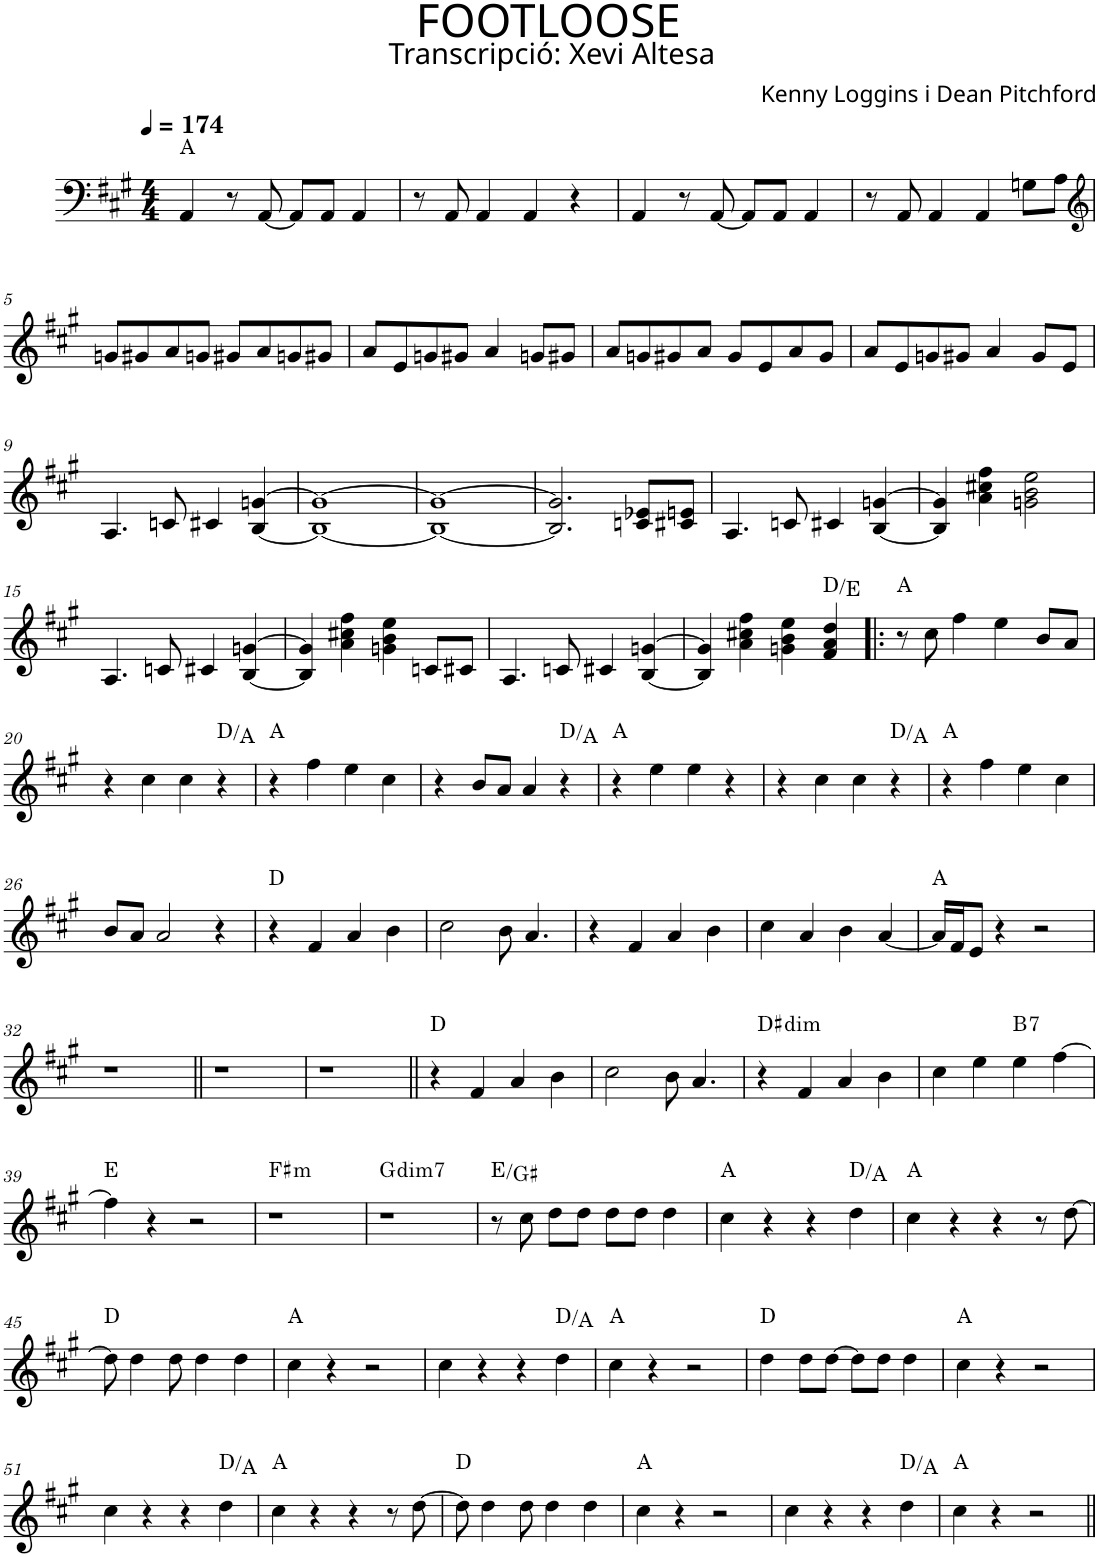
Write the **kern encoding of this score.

**kern	**harte
*part1	*part1
*staff1	*
*I"P1	*
*clefF4	*
*k[f#c#g#]	*
*A:	*
*M4/4	*
*MM174	*
=1	=1
4AA/	A:maj
8r	.
[<8AA/	.
8AA/L]	.
8AA/J	.
4AA/	.
=2	=2
8r	.
8AA/	.
4AA/	.
4AA/	.
4r	.
=3	=3
4AA/	.
8r	.
[<8AA/	.
8AA/L]	.
8AA/J	.
4AA/	.
=4	=4
8r	.
8AA/	.
4AA/	.
4AA/	.
8Gn\L	.
8A\J	.
!!LO:LB:g=z
=5	=5
*clefG2	*
8gn/L	.
8g#X/	.
8a/	.
8gn/J	.
8g#X/L	.
8a/	.
8gn/	.
8g#X/J	.
=6	=6
8a/L	.
8e/	.
8gn/	.
8g#X/J	.
4a/	.
8gn/L	.
8g#X/J	.
=7	=7
8a/L	.
8gn/	.
8g#X/	.
8a/J	.
8g#/L	.
8e/	.
8a/	.
8g#/J	.
=8	=8
8a/L	.
8e/	.
8gn/	.
8g#X/J	.
4a/	.
8g#/L	.
8e/J	.
!!LO:LB:g=z
=9	=9
4.A/	.
8cn/	.
4c#X/	.
[<4B/ [>4gn/	.
=10	=10
1B_ 1g_	.
=11	=11
1B_ 1g_	.
=12	=12
2.B/] 2.g/]	.
8cn/ 8e-X/L	.
8c#X/ 8en/J	.
=13	=13
4.A/	.
8cn/	.
4c#X/	.
[<4B/ [>4gn/	.
=14	=14
4B/] 4g/]	.
4a\ 4cc#X\ 4ff#\	.
2gn\ 2b\ 2ee\	.
!!LO:LB:g=z
=15	=15
4.A/	.
8cn/	.
4c#X/	.
[<4B/ [>4gn/	.
=16	=16
4B/] 4g/]	.
4a\ 4cc#X\ 4ff#\	.
4gn\ 4b\ 4ee\	.
8cn/L	.
8c#X/J	.
=17	=17
4.A/	.
8cn/	.
4c#X/	.
[<4B/ [>4gn/	.
=18	=18
4B/] 4g/]	.
4a\ 4cc#X\ 4ff#\	.
4gn\ 4b\ 4ee\	.
4f#/ 4a/ 4dd/	D:maj/2
=19!|:	=19!|:
8r	A:maj
8cc#\	.
4ff#\	.
4ee\	.
8b/L	.
8a/J	.
!!LO:LB:g=z
=20	=20
4r	.
4cc#\	.
4cc#\	.
4r	D:maj/5
=21	=21
4r	A:maj
4ff#\	.
4ee\	.
4cc#\	.
=22	=22
4r	.
8b/L	.
8a/J	.
4a/	.
4r	D:maj/5
=23	=23
4r	A:maj
4ee\	.
4ee\	.
4r	.
=24	=24
4r	.
4cc#\	.
4cc#\	.
4r	D:maj/5
=25	=25
4r	A:maj
4ff#\	.
4ee\	.
4cc#\	.
!!LO:LB:g=z
=26	=26
8b/L	.
8a/J	.
2a/	.
4r	.
=27	=27
4r	D:maj
4f#/	.
4a/	.
4b\	.
=28	=28
2cc#\	.
8b\	.
4.a/	.
=29	=29
4r	.
4f#/	.
4a/	.
4b\	.
=30	=30
4cc#\	.
4a/	.
4b\	.
[<4a/	.
=31	=31
16a/LL]	A:maj
16f#/J	.
8e/J	.
4r	.
2r	.
!!LO:LB:g=z
=32	=32
1r	.
=33||	=33||
1r	.
=34	=34
1r	.
=35||	=35||
4r	D:maj
4f#/	.
4a/	.
4b\	.
=36	=36
2cc#\	.
8b\	.
4.a/	.
=37	=37
!	!LO:H:kt=dim
4r	D#:dim
4f#/	.
4a/	.
4b\	.
=38	=38
4cc#\	.
4ee\	.
!	!LO:H:kt=7
4ee\	B:7
[>4ff#\	.
!!LO:LB:g=z
=39	=39
4ff#\]	E:maj
4r	.
2r	.
=40	=40
!	!LO:H:kt=m
1r	F#:min
=41	=41
!	!LO:H:kt=dim7
1r	G:dim7
=42	=42
8r	E:maj/3
8cc#\	.
8dd\L	.
8dd\J	.
8dd\L	.
8dd\J	.
4dd\	.
=43	=43
4cc#\	A:maj
4r	.
4r	.
4dd\	D:maj/5
=44	=44
4cc#\	A:maj
4r	.
4r	.
8r	.
[>8dd\	.
!!LO:LB:g=z
=45	=45
8dd\]	D:maj
4dd\	.
8dd\	.
4dd\	.
4dd\	.
=46	=46
4cc#\	A:maj
4r	.
2r	.
=47	=47
4cc#\	.
4r	.
4r	.
4dd\	D:maj/5
=48	=48
4cc#\	A:maj
4r	.
2r	.
=49	=49
4dd\	D:maj
8dd\L	.
[>8dd\J	.
8dd\L]	.
8dd\J	.
4dd\	.
=50	=50
4cc#\	A:maj
4r	.
2r	.
!!LO:LB:g=z
=51	=51
4cc#\	.
4r	.
4r	.
4dd\	D:maj/5
=52	=52
4cc#\	A:maj
4r	.
4r	.
8r	.
[>8dd\	.
=53	=53
8dd\]	D:maj
4dd\	.
8dd\	.
4dd\	.
4dd\	.
=54	=54
4cc#\	A:maj
4r	.
2r	.
=55	=55
4cc#\	.
4r	.
4r	.
4dd\	D:maj/5
=56	=56
4cc#\	A:maj
4r	.
2r	.
=||	=||
*-	*-
